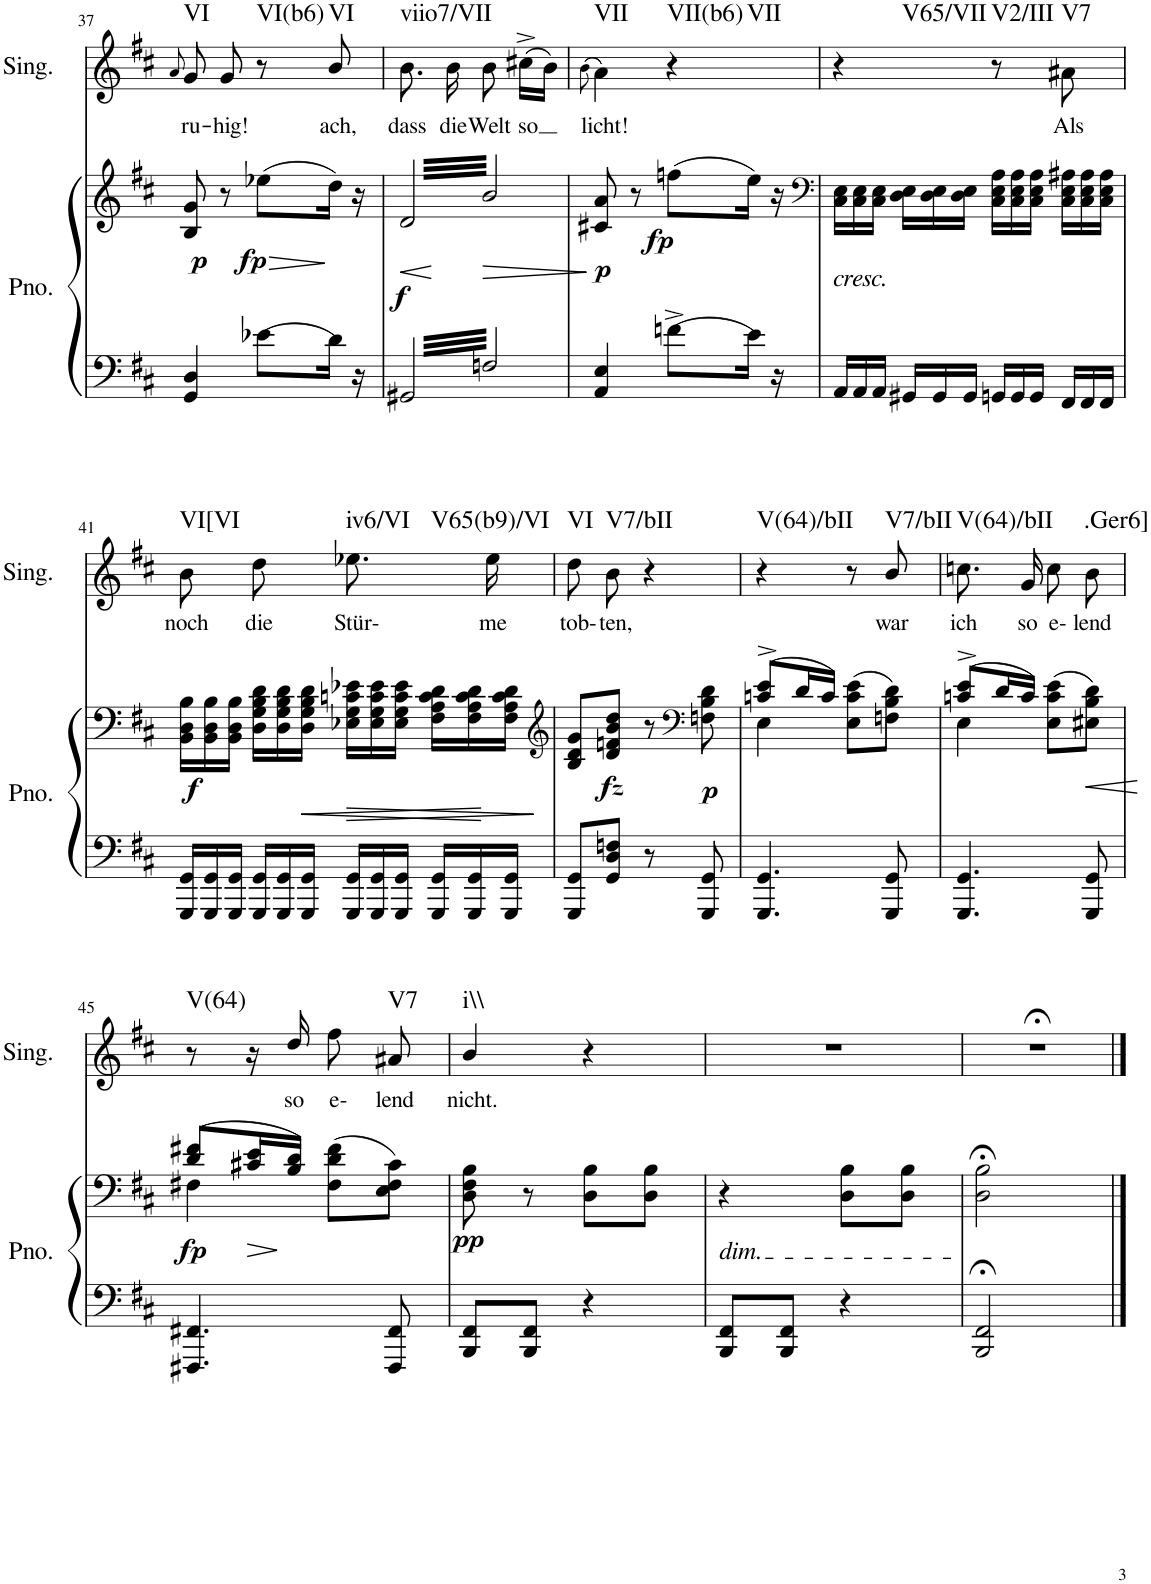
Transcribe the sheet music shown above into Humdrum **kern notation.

**kern	**kern	**dynam	**kern	**text	**harte
*part2	*part2	*part2	*part1	*part1	*part1
*staff3	*staff2	*staff2/3	*staff1	*staff1	*
*I"Pianoforte	*	*	*I"Singstimme	*	*
*I'Pno.	*	*	*I'Sing.	*	*
!!LO:PB:g=z
*clefF4	*clefG2	*	*clefG2	*	*
*k[f#c#]	*k[f#c#]	*	*k[f#c#]	*	*
*M2/4	*M2/4	*	*M2/4	*	*
=37	=37	=37	=37	=37	=37
.	.	.	8qa/	.	.
!	!	!LO:DY:b	!	!LO:LY:b	!LO:H:kt=VI
4GG/ 4D/	8B/ 8g/	p	8g/	ru-	N
!	!	!	!	!LO:LY:b	!
.	8r	.	8g/	-hig!	.
!	!	!LO:HP:b	!	!	!
!	!	!LO:DY:n=1:b	!	!	!LO:H:kt=VI(b6)
8e-X\L	(8ee-X\L	> fp	8r	.	N
!	!	!	!	!LO:LY:b	!LO:H:kt=VI
16d\Jk	16dd\Jk)	]	8b/	ach,	N
16r	16r	.	.	.	.
=38	=38	=38	=38	=38	=38
!	!	!LO:HP:b	!	!LO:LY:b	!
!	!	!LO:DY:n=1:a=2	!	!	!LO:H:kt=viio7/VII
*	*tremolo	*	*	*	*
6.GG#X/	64d/LLLL	< f	8.b\	dass	N
.	64b/	.	.	.	.
.	64d/	.	.	.	.
.	64b/	.	.	.	.
.	64d/	.	.	.	.
.	64b/	.	.	.	.
.	64d/	.	.	.	.
.	64b/	.	.	.	.
.	64d/	.	.	.	.
.	64b/	.	.	.	.
.	64d/	.	.	.	.
.	64b/	.	.	.	.
!	!	!	!	!LO:LY:b	!
.	64d/	.	16b\	die	.
.	64b/	.	.	.	.
.	64d/	.	.	.	.
.	64b/	.	.	.	.
!	!	!LO:HP:n=1:b	!	!LO:LY:b	!
6.Fn/	64d/	[ >	8b\	Welt	.
.	64b/	.	.	.	.
.	64d/	.	.	.	.
.	64b/	.	.	.	.
.	64d/	.	.	.	.
.	64b/	.	.	.	.
.	64d/	.	.	.	.
.	64b/	.	.	.	.
!	!	!	!	!LO:LY:b	!
.	64d/	.	(16cc#X^\LL	so	.
.	64b/	.	.	.	.
.	64d/	.	.	.	.
.	64b/	.	.	.	.
.	64d/	.	16b\JJ)	.	.
.	64b/	.	.	.	.
.	64d/	.	.	.	.
.	64b/JJJJ	.	.	.	.
*	*Xtremolo	*	*	*	*
.	.	]	.	.	.
=39	=39	=39	=39	=39	=39
.	.	.	(8qb\	.	.
!	!	!LO:DY:b	!	!LO:LY:b	!LO:H:kt=VII
4AA/ 4E/	8c#X/ 8a/	p	4a\)	licht!	N
.	.	.	.	.	.
.	.	.	.	.	.
.	.	.	.	.	.
.	.	.	.	.	.
.	.	.	.	.	.
.	.	.	.	.	.
.	.	.	.	.	.
!	!	!LO:DY:b	!	!	!
.	8r	fp	.	.	.
.	.	.	.	.	.
.	.	.	.	.	.
.	.	.	.	.	.
.	.	.	.	.	.
.	.	.	.	.	.
.	.	.	.	.	.
.	.	.	.	.	.
!	!	!	!	!	!LO:H:n=1:kt=VII(b6)
!	!	!	!	!	!LO:H:n=2:kt=VII
8fn^\L	(8ffn\L	.	4r	.	N N
16e\Jk	16ee\Jk)	.	.	.	.
16r	16r	.	.	.	.
=40	=40	=40	=40	=40	=40
*	*clefF4	*	*	*	*
!	!LO:TX:b:i:t=cresc.	!	!	!	!LO:H:kt=V65/VII
24AA/LL	24C#\ 24E\LL	.	4r	.	N
24AA/	24C#\ 24E\	.	.	.	.
24AA/JJ	24C#\ 24E\JJ	.	.	.	.
24GG#X/LL	24D\ 24E\LL	.	.	.	.
24GG#/	24D\ 24E\	.	.	.	.
24GG#/JJ	24D\ 24E\JJ	.	.	.	.
*Xtuplet	*Xtuplet	*	*	*	*
!	!	!	!	!	!LO:H:kt=V2/III
24GGn/LL	24C#\ 24E\ 24A\LL	.	8r	.	N
24GG/	24C#\ 24E\ 24A\	.	.	.	.
24GG/JJ	24C#\ 24E\ 24A\JJ	.	.	.	.
!	!	!	!	!LO:LY:b	!LO:H:kt=V7
24FF#/LL	24C#\ 24E\ 24A#X\LL	.	8a#X\	Als	N
24FF#/	24C#\ 24E\ 24A#\	.	.	.	.
24FF#/JJ	24C#\ 24E\ 24A#\JJ	.	.	.	.
!!LO:LB:g=z
=41	=41	=41	=41	=41	=41
!	!	!LO:DY:a=2	!	!LO:LY:b	!LO:H:kt=VI[VI
24GGG/ 24GG/LL	24BB\ 24D\ 24B\LL	f	8b\	noch	N
24GGG/ 24GG/	24BB\ 24D\ 24B\	.	.	.	.
24GGG/ 24GG/JJ	24BB\ 24D\ 24B\JJ	.	.	.	.
!	!	!	!	!LO:LY:b	!
24GGG/ 24GG/LL	24D\ 24G\ 24B\ 24d\LL	.	8dd\	die	.
24GGG/ 24GG/	24D\ 24G\ 24B\ 24d\	.	.	.	.
!	!	!LO:HP:b	!	!	!
24GGG/ 24GG/JJ	24D\ 24G\ 24B\ 24d\JJ	<	.	.	.
!	!	!LO:HP:n=1:b	!	!LO:LY:b	!LO:H:n=1:kt=iv6/VI
!	!	!	!	!	!LO:H:n=2:kt=V65(b9)/VI
24GGG/ 24GG/LL	24E-X\ 24G\ 24cn\ 24e-X\LL	[ >	8.ee-X\	Stür-	N N
24GGG/ 24GG/	24E-\ 24G\ 24c\ 24e-\	]	.	.	.
24GGG/ 24GG/JJ	24E-\ 24G\ 24c\ 24e-\JJ	.	.	.	.
24GGG/ 24GG/LL	24F#\ 24A\ 24c\ 24d\LL	.	.	.	.
24GGG/ 24GG/	24F#\ 24A\ 24c\ 24d\	.	.	.	.
!	!	!	!	!LO:LY:b	!
.	.	.	16ee-\	me	.
24GGG/ 24GG/JJ	24F#\ 24A\ 24c\ 24d\JJ	.	.	.	.
=42	=42	=42	=42	=42	=42
*	*clefG2	*	*	*	*
!	!	!	!	!LO:LY:b	!LO:H:kt=VI
8GGG/ 8GG/L	8B/ 8d/ 8g/L	.	8dd\	tob-	N
!	!	!LO:DY:b	!	!LO:LY:b	!LO:H:kt=V7/bII
8GG/ 8D/ 8Fn/J	8d/ 8fn/ 8b/ 8dd/J	fz	8b\	ten,	N
8r	8r	.	4r	.	.
*	*clefF4	*	*	*	*
!	!	!LO:DY:b	!	!	!
8GGG/ 8GG/	8Fn\ 8B\ 8d\	p	.	.	.
=43	=43	=43	=43	=43	=43
*	*^	*	*	*	*
!	!	!	!	!	!	!LO:H:kt=V(64)/bII
4.GGG/ 4.GG/	(>8cn/^ 8e/^L	4E\	.	4r	.	N
.	16d/L	.	.	.	.	.
.	16c/JJ)	.	.	.	.	.
.	(>8c\ 8e\L	8E\L	.	8r	.	.
!	!	!	!	!	!LO:LY:b	!LO:H:kt=V7/bII
8GGG/ 8GG/	8B\ 8d\J)	8Fn\J	.	8b/	war	N
=44	=44	=44	=44	=44	=44	=44
!	!	!	!	!	!LO:LY:b	!LO:H:kt=V(64)/bII
4.GGG/ 4.GG/	(>8cn/^ 8e/^L	4E\	.	8.ccn\	ich	N
.	16d/L	.	.	.	.	.
!	!	!	!	!	!LO:LY:b	!
.	16c/JJ)	.	.	16g/	so	.
!	!	!	!	!	!LO:LY:b	!
.	(>8c\ 8e\L	8E\L	.	8cc\	e-	.
!	!	!	!LO:HP:b	!	!LO:LY:b	!LO:H:kt=.Ger6]
8GGG/ 8GG/	8B\ 8d\J)	8E#X\J	<	8b\	lend	N
*	*v	*v	*	*	*	*
.	.	[	.	.	.
!!LO:LB:g=z
=45	=45	=45	=45	=45	=45
*	*^	*	*	*	*
!	!	!	!LO:DY:b	!	!	!LO:H:kt=V(64)
4.FFF#X/ 4.FF#X/	(>8d/ 8f#X/L	4F#X\	fp	8r	.	N
!	!	!	!LO:HP:b	!	!	!
.	16c#X/ 16e/L	.	>	16r	.	.
!	!	!	!	!	!LO:LY:b	!
.	16B/ 16d/JJ)	.	]	16dd/	so	.
!	!	!	!	!	!LO:LY:b	!
.	(>8d\ 8f#\L	8F#\L	.	8ff#\	e-	.
!	!	!	!	!	!LO:LY:b	!LO:H:kt=V7
8FFF#/ 8FF#/	8F#\ 8c#\J)	8E\J	.	8a#X/	lend	N
=46	=46	=46	=46	=46	=46	=46
!	!	!	!LO:DY:a=2	!	!LO:LY:b	!LO:H:kt=i\\
*	*v	*v	*	*	*	*
8BBB/ 8FF#/L	8D\ 8F#\ 8B\	pp	4b/	nicht.	N
8BBB/ 8FF#/J	8r	.	.	.	.
4r	8D\ 8B\L	.	4r	.	.
.	8D\ 8B\J	.	.	.	.
=47	=47	=47	=47	=47	=47
!	!LO:TX:b:i:t=dim.	!	!	!	!
8BBB/ 8FF#/L	4r	.	2r	.	.
8BBB/ 8FF#/J	.	.	.	.	.
4r	8D\ 8B\L	.	.	.	.
.	8D\ 8B\J	.	.	.	.
=48	=48	=48	=48	=48	=48
2BBB/;< 2FF#/;<	2D\;< 2B\;<	.	2r;<	.	.
==	==	==	==	==	==
*-	*-	*-	*-	*-	*-
